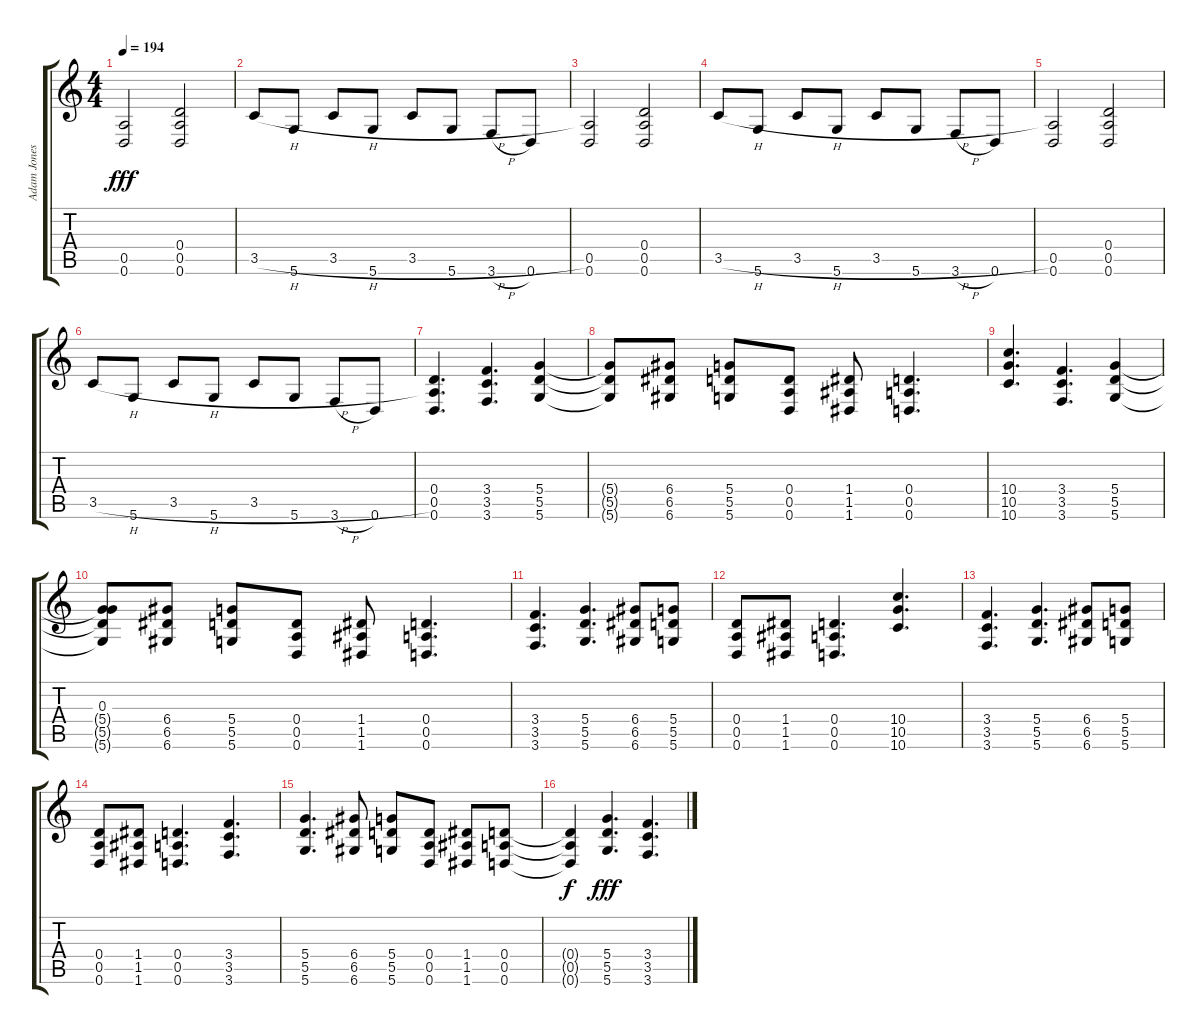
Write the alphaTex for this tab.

\track ("Adam Jones" "Adam Jones") {instrument distortionguitar}
\staff {score tabs}
\tuning (E4 B3 G3 D3 A2 D2) {hide}
\ts (4 4)
\tempo 194
\clef g2
\ks c
(0.5 0.6).2{dy fff} (0.4 0.5 0.6).2 |
3.5{h}.8 5.6.8 3.5{h}.8 5.6.8 3.5{h}.8 5.6.8 3.6{h}.8 0.6.8 |
(0.5 0.6).2 (0.4 0.5 0.6).2 |
3.5{h}.8 5.6.8 3.5{h}.8 5.6.8 3.5{h}.8 5.6.8 3.6{h}.8 0.6.8 |
(0.5 0.6).2 (0.4 0.5 0.6).2 |
3.5{h}.8 5.6.8 3.5{h}.8 5.6.8 3.5{h}.8 5.6.8 3.6{h}.8 0.6.8 |
(0.4 0.5 0.6).4{d} (3.4 3.5 3.6).4{d} (5.4 5.5 5.6).4 |
(5.4{t} 5.5{t} 5.6{t}).8 (6.4 6.5 6.6).8 (5.4 5.5 5.6).8 (0.4 0.5 0.6).8 (1.4 1.5 1.6).8 (0.4 0.5 0.6).4{d} |
(10.4 10.5 10.6).4{d} (3.4 3.5 3.6).4{d} (5.4 5.5 5.6).4 |
(0.3 5.4{t} 5.5{t} 5.6{t}).8 (6.4 6.5 6.6).8 (5.4 5.5 5.6).8 (0.4 0.5 0.6).8 (1.4 1.5 1.6).8 (0.4 0.5 0.6).4{d} |
(3.4 3.5 3.6).4{d} (5.4 5.5 5.6).4{d} (6.4 6.5 6.6).8 (5.4 5.5 5.6).8 |
(0.4 0.5 0.6).8 (1.4 1.5 1.6).8 (0.4 0.5 0.6).4{d} (10.4 10.5 10.6).4{d} |
(3.4 3.5 3.6).4{d} (5.4 5.5 5.6).4{d} (6.4 6.5 6.6).8 (5.4 5.5 5.6).8 |
(0.4 0.5 0.6).8{volume 10} (1.4 1.5 1.6).8 (0.4 0.5 0.6).4{d} (3.4 3.5 3.6).4{d} |
(5.4 5.5 5.6).4{d} (6.4 6.5 6.6).8 (5.4 5.5 5.6).8 (0.4 0.5 0.6).8 (1.4 1.5 1.6).8 (0.4 0.5 0.6).8 |
(0.4{t} 0.5{t} 0.6{t}).4{dy f} (5.4 5.5 5.6).4{d dy fff} (3.4 3.5 3.6).4{d}
